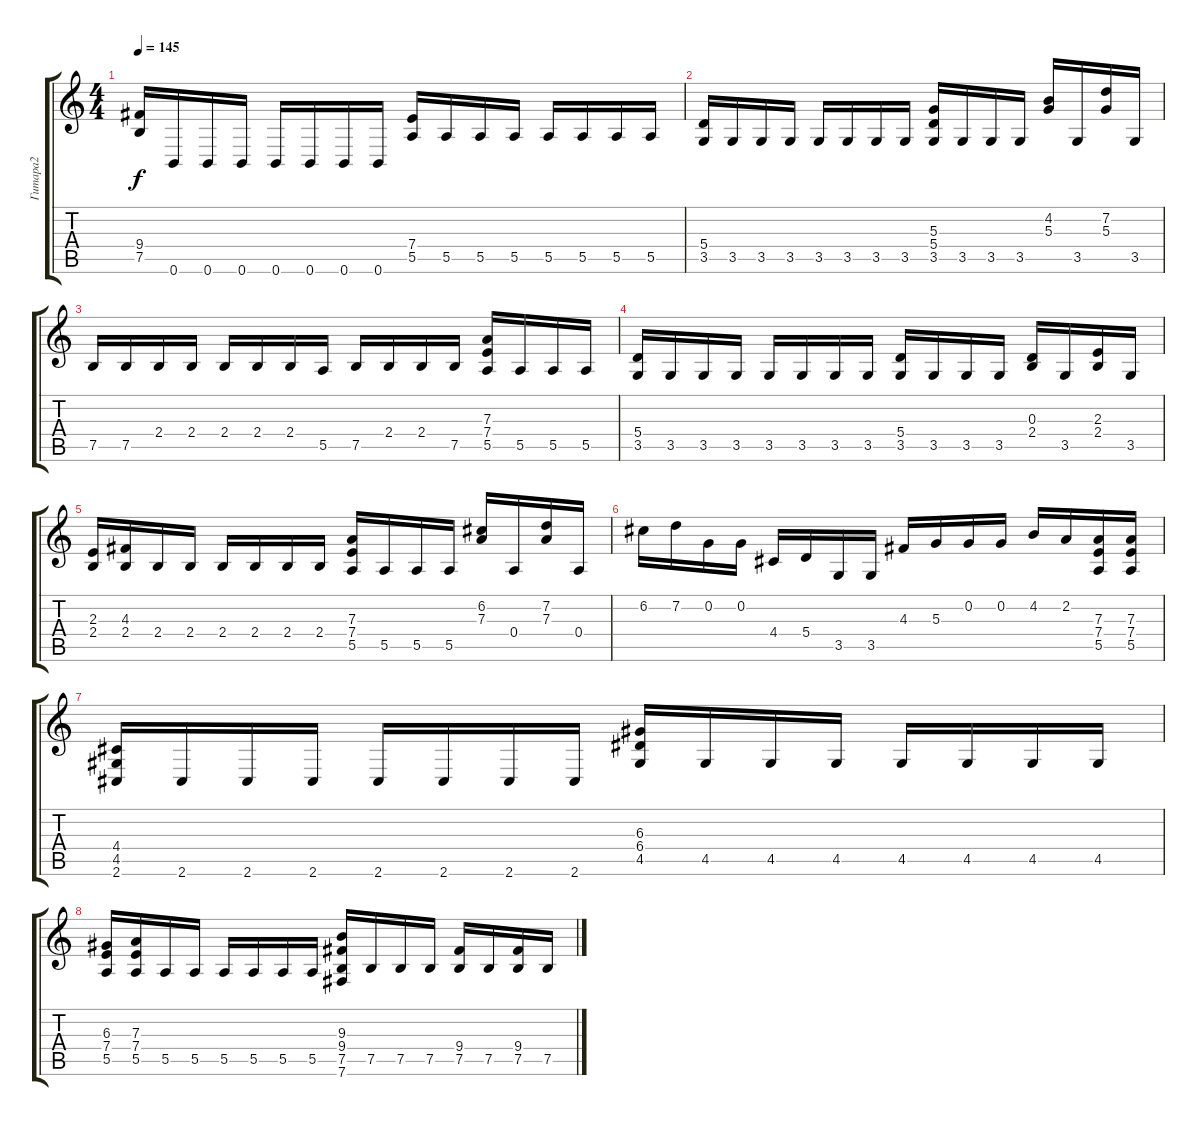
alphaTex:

\track ("Гитара2" "Гитара2") {instrument distortionguitar}
\staff {score tabs}
\tuning (B3 G3 D3 A2 E2 B1) {hide}
\ts (4 4)
\tempo 145
\clef g2
\ks c
(9.4 7.5).16{dy f} 0.6.16 0.6.16 0.6.16 0.6.16 0.6.16 0.6.16 0.6.16 (7.4 5.5).16 5.5.16 5.5.16 5.5.16 5.5.16 5.5.16 5.5.16 5.5.16 |
(5.4 3.5).16 3.5.16 3.5.16 3.5.16 3.5.16 3.5.16 3.5.16 3.5.16 (5.3 5.4 3.5).16 3.5.16 3.5.16 3.5.16 (4.2 5.3).16 3.5.16 (7.2 5.3).16 3.5.16 |
7.5.16 7.5.16 2.4.16 2.4.16 2.4.16 2.4.16 2.4.16 5.5.16 7.5.16 2.4.16 2.4.16 7.5.16 (7.3 7.4 5.5).16 5.5.16 5.5.16 5.5.16 |
(5.4 3.5).16 3.5.16 3.5.16 3.5.16 3.5.16 3.5.16 3.5.16 3.5.16 (5.4 3.5).16 3.5.16 3.5.16 3.5.16 (0.3 2.4).16 3.5.16 (2.3 2.4).16 3.5.16 |
(2.3 2.4).16 (4.3 2.4).16 2.4.16 2.4.16 2.4.16 2.4.16 2.4.16 2.4.16 (7.3 7.4 5.5).16 5.5.16 5.5.16 5.5.16 (6.2 7.3).16 0.4.16 (7.2 7.3).16 0.4.16 |
6.2.16 7.2.16 0.2.16 0.2.16 4.4.16 5.4.16 3.5.16 3.5.16 4.3.16 5.3.16 0.2.16 0.2.16 4.2.16 2.2.16 (7.3 7.4 5.5).16 (7.3 7.4 5.5).16 |
(4.4 4.5 2.6).16 2.6.16 2.6.16 2.6.16 2.6.16 2.6.16 2.6.16 2.6.16 (6.3 6.4 4.5).16 4.5.16 4.5.16 4.5.16 4.5.16 4.5.16 4.5.16 4.5.16 |
(6.3 7.4 5.5).16 (7.3 7.4 5.5).16 5.5.16 5.5.16 5.5.16 5.5.16 5.5.16 5.5.16 (9.3 9.4 7.5 7.6).16 7.5.16 7.5.16 7.5.16 (9.4 7.5).16 7.5.16 (9.4 7.5).16 7.5.16
